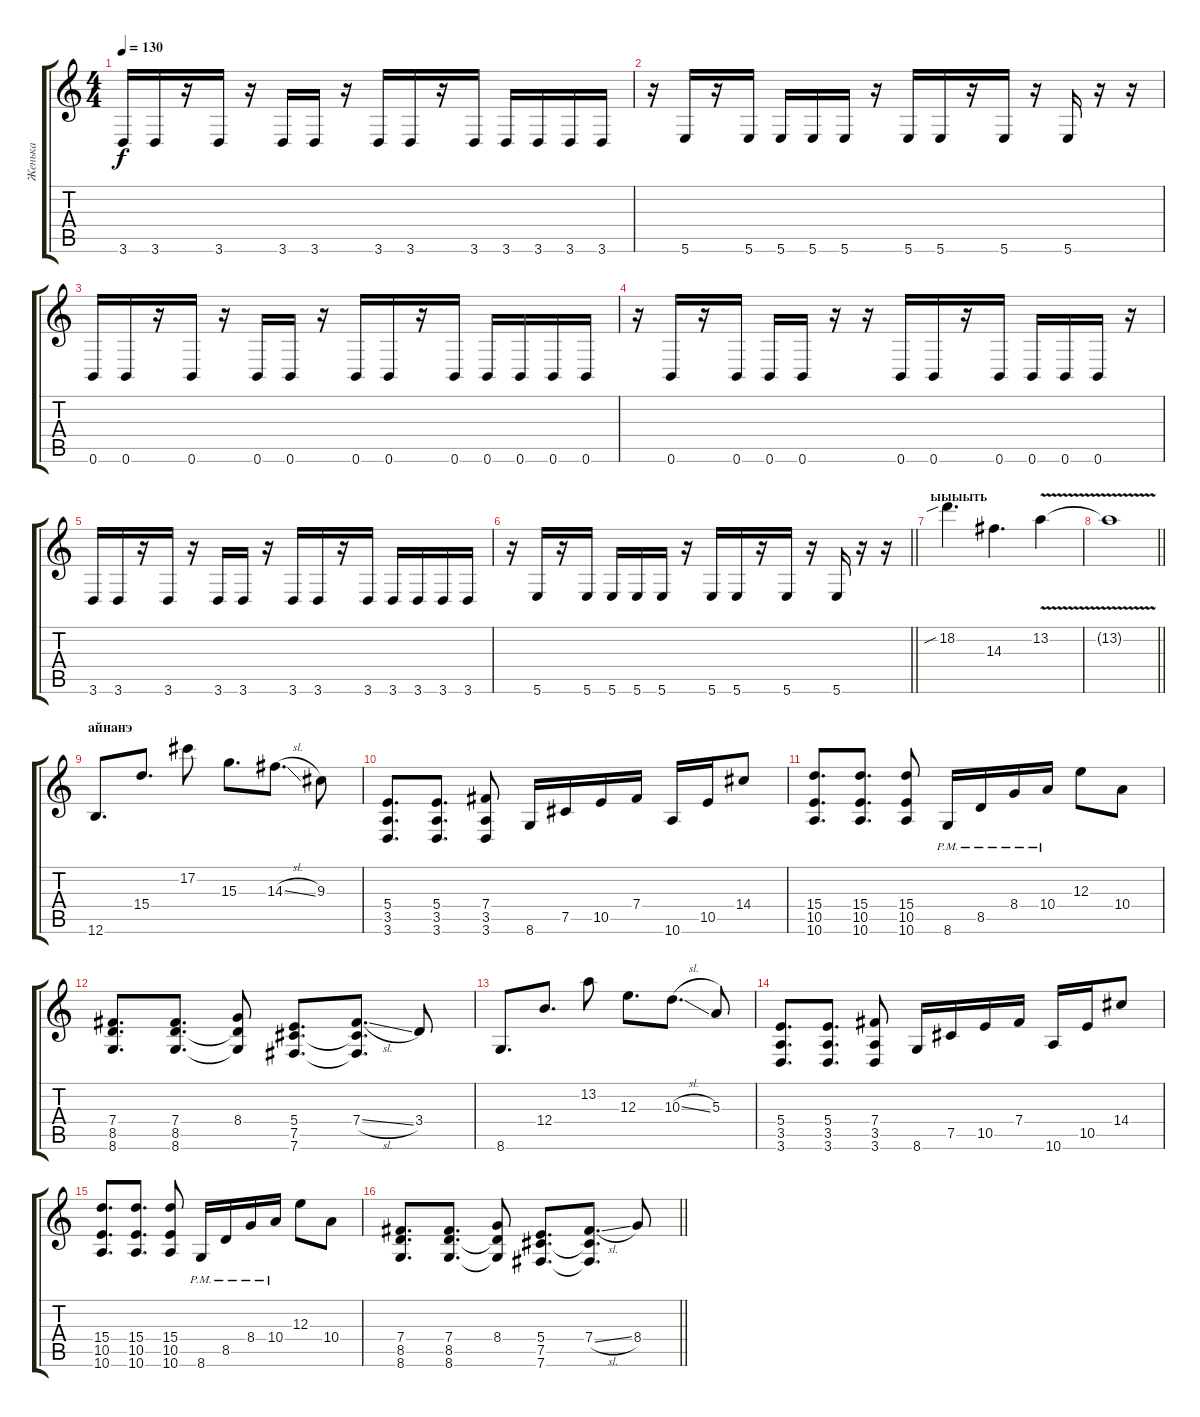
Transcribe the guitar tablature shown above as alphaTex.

\track ("Женька" "Женька") {instrument distortionguitar}
\staff {score tabs}
\tuning (Db4 Ab3 E3 B2 Gb2 B1) {hide}
\ts (4 4)
\tempo 130
\clef g2
\ks c
3.6.16{dy f} 3.6.16 r.16 3.6.16 r.16 3.6.16 3.6.16 r.16 3.6.16 3.6.16 r.16 3.6.16 3.6.16 3.6.16 3.6.16 3.6.16 |
r.16 5.6.16 r.16 5.6.16 5.6.16 5.6.16 5.6.16 r.16 5.6.16 5.6.16 r.16 5.6.16 r.16 5.6.16 r.16 r.16 |
0.6.16 0.6.16 r.16 0.6.16 r.16 0.6.16 0.6.16 r.16 0.6.16 0.6.16 r.16 0.6.16 0.6.16 0.6.16 0.6.16 0.6.16 |
r.16 0.6.16 r.16 0.6.16 0.6.16 0.6.16 r.16 r.16 0.6.16 0.6.16 r.16 0.6.16 0.6.16 0.6.16 0.6.16 r.16 |
3.6.16 3.6.16 r.16 3.6.16 r.16 3.6.16 3.6.16 r.16 3.6.16 3.6.16 r.16 3.6.16 3.6.16 3.6.16 3.6.16 3.6.16 |
\barLineRight lightlight
r.16 5.6.16 r.16 5.6.16 5.6.16 5.6.16 5.6.16 r.16 5.6.16 5.6.16 r.16 5.6.16 r.16 5.6.16 r.16 r.16 |
\section ("" "ыыыыть")
18.2{sib}.4{d} 14.3.4{d} 13.2{v}.4 |
\barLineRight lightlight
13.2{t}.1 |
\section ("" "айнанэ")
12.6.8{d} 15.4.8{d} 17.2.8 15.3.8{d} 14.3{sl}.8{d} 9.3.8 |
(5.4 3.5 3.6).8{d} (5.4 3.5 3.6).8{d} (7.4 3.5 3.6).8 8.6.16 7.5.16 10.5.16 7.4.16 10.6.16 10.5.16 14.4.8 |
(15.4 10.5 10.6).8{d} (15.4 10.5 10.6).8{d} (15.4 10.5 10.6).8 8.6{pm}.16 8.5{pm}.16 8.4{pm}.16 10.4{pm}.16 12.3.8 10.4.8 |
(7.4 8.5 8.6).8{d} (7.4 8.5 8.6).8{d} (8.4 8.5{t} 8.6{t}).8 (5.4 7.5 7.6).8{d} (7.4{sl} 7.5{t} 7.6{t}).8{d} 3.4.8 |
8.6.8{d} 12.4.8{d} 13.2.8 12.3.8{d} 10.3{sl}.8{d} 5.3.8 |
(5.4 3.5 3.6).8{d} (5.4 3.5 3.6).8{d} (7.4 3.5 3.6).8 8.6.16 7.5.16 10.5.16 7.4.16 10.6.16 10.5.16 14.4.8 |
(15.4 10.5 10.6).8{d} (15.4 10.5 10.6).8{d} (15.4 10.5 10.6).8 8.6{pm}.16 8.5{pm}.16 8.4{pm}.16 10.4{pm}.16 12.3.8 10.4.8 |
\barLineRight lightlight
(7.4 8.5 8.6).8{d} (7.4 8.5 8.6).8{d} (8.4 8.5{t} 8.6{t}).8 (5.4 7.5 7.6).8{d} (7.4{sl} 7.5{t} 7.6{t}).8{d} 8.4.8
